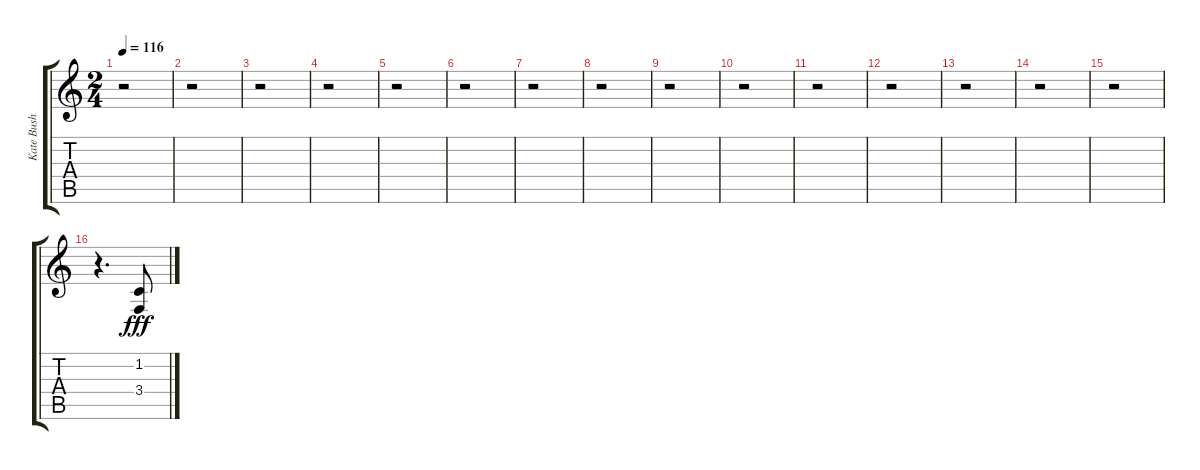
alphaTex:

\track ("Kate Bush" "Kate Bush") {instrument fx5brightness}
\staff {score tabs}
\tuning (E4 B3 G3 D3 A2 E2) {hide}
\ts (2 4)
\tempo 116
\clef g2
\ks c
r.2{dy fff} |
r.2 |
r.2 |
r.2 |
r.2 |
r.2 |
r.2 |
r.2 |
r.2 |
r.2 |
r.2 |
r.2 |
r.2 |
r.2 |
r.2 |
r.4{d} (1.2 3.4).8
